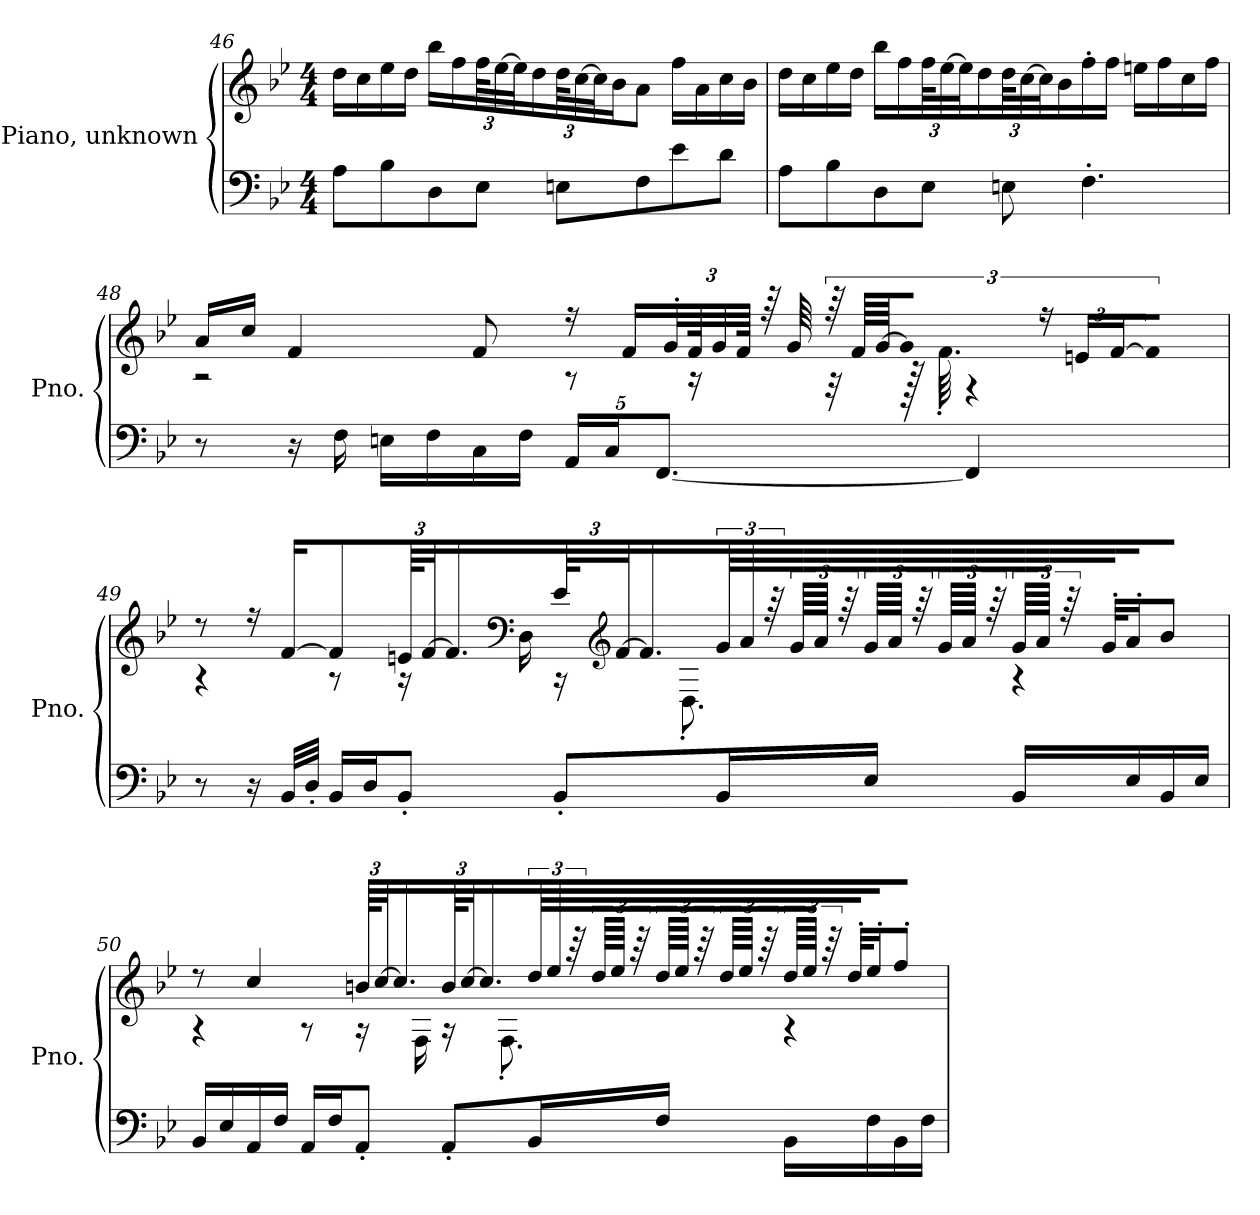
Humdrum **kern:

**kern	**kern
*part1	*part1
*staff2	*staff1
*I"Piano, unknown	*
*I'Pno.	*
!!LO:LB:g=z
*clefF4	*clefG2
*k[b-e-]	*k[b-e-]
*M4/4	*M4/4
=46	=46
8A\L	16dd\LL
.	16cc\
8B-\	16ee-\
.	16dd\JJ
8D\	16bb-\LL
.	16ff\
*	*Xbrackettup
8E-\J	96ff\KL
.	[48ee-\
.	32ee-\J]
.	16dd\
8En\L	96dd\KL
.	[48cc\
.	32cc\J]
.	16b-\J
8F\	8a\J
8e-\	16ff\LL
.	16a\
8d\J	16cc\
.	16b-\JJ
=47	=47
8A\L	16dd\LL
.	16cc\
8B-\	16ee-\
.	16dd\JJ
8D\	16bb-\LL
.	16ff\
8E-\J	96ff\KL
.	[48ee-\
.	32ee-\J]
.	16dd\
8En\	96dd\KL
.	[48cc\
.	32cc\J]
.	16b-\
4.F'\	16ff'\
.	16ff\JJ
.	16een\LL
.	16ff\
.	16cc\
.	16ff\JJ
!!LO:LB:g=z
=48	=48
*	*^
8r	16a/LL	2r
.	16cc/JJ	.
16r	4f/	.
16F\	.	.
16En\LL	.	.
16F\	.	.
16C\	8f/	.
16F\JJ	.	.
*Xbrackettup	*	*
20AA/LL	16r	8r
20C/J	.	.
.	24f/LL	.
[10.FF/J	.	.
.	48g'/L	.
.	96f/K	16r
.	48g/	.
*	*brackettup	*
.	96f/JJJk	.
.	96r	.
.	96g/	.
.	96r	32r
.	96f/LLLL	.
.	[96g/J	.
.	32g/JJJ]	128r
.	.	64.f'\
4FF/]	24r	4r
.	24en/LL	.
.	[24f/J	.
.	8f/J]	.
!!LO:LB:g=z	!!
=49	=49	=49
8r	8r	4r
16r	16r	.
32BB-/LLL	[16f/KL	.
32D'/JJJ	.	.
16BB-/LL	8f/]	8r
16D/J	.	.
*	*Xbrackettup	*
8BB-'/J	96en/KLL	16r
.	[48f/J	.
.	16.f/]	.
*	*clefF4	*
.	.	16D\
8BB-'/L	96e/KL	16r
*	*clefG2	*
.	[48f/J	.
.	16.f/]	.
.	.	8.D'\
*	*brackettup	*
16BB-/L	96g/LL	.
.	96a/JJJJ	.
.	96r	.
.	96g/LLLL	.
.	96a/JJJJ	.
.	96r	.
16E-/JJ	96g/LLLL	.
.	96a/JJJJ	.
.	96r	.
.	96g/LLLL	.
.	96a/JJJJ	.
.	96r	.
16BB-/LL	96g/LLLL	4r
.	96a/JJJJ	.
.	96r	.
.	32g'/KLL	.
16E-/	16a'/J	.
16BB-/	8b-/J	.
16E-/JJ	.	.
!!LO:LB:g=z	!!
=50	=50	=50
16BB-/LL	8r	4r
16E-/	.	.
16AA/	4cc/	.
16F/JJ	.	.
16AA/LL	.	8r
16F/J	.	.
*	*Xbrackettup	*
8AA'/J	96bn/KLLL	16r
.	[48cc/J	.
.	16.cc/]	.
.	.	16F\
8AA'/L	96b/KL	16r
.	[48cc/J	.
.	16.cc/]	.
.	.	8.F'\
*	*brackettup	*
16BB-/L	96dd/LL	.
.	96ee-/JJJJ	.
.	96r	.
.	96dd/LLLL	.
.	96ee-/JJJJ	.
.	96r	.
16F/JJ	96dd/LLLL	.
.	96ee-/JJJJ	.
.	96r	.
.	96dd/LLLL	.
.	96ee-/JJJJ	.
.	96r	.
16BB-\LL	96dd/LLLL	4r
.	96ee-/JJJJ	.
.	96r	.
.	32dd'/KLL	.
16F\	16ee-'/J	.
16BB-\	8ff'/J	.
16F\JJ	.	.
*	*v	*v
=	=
*-	*-
